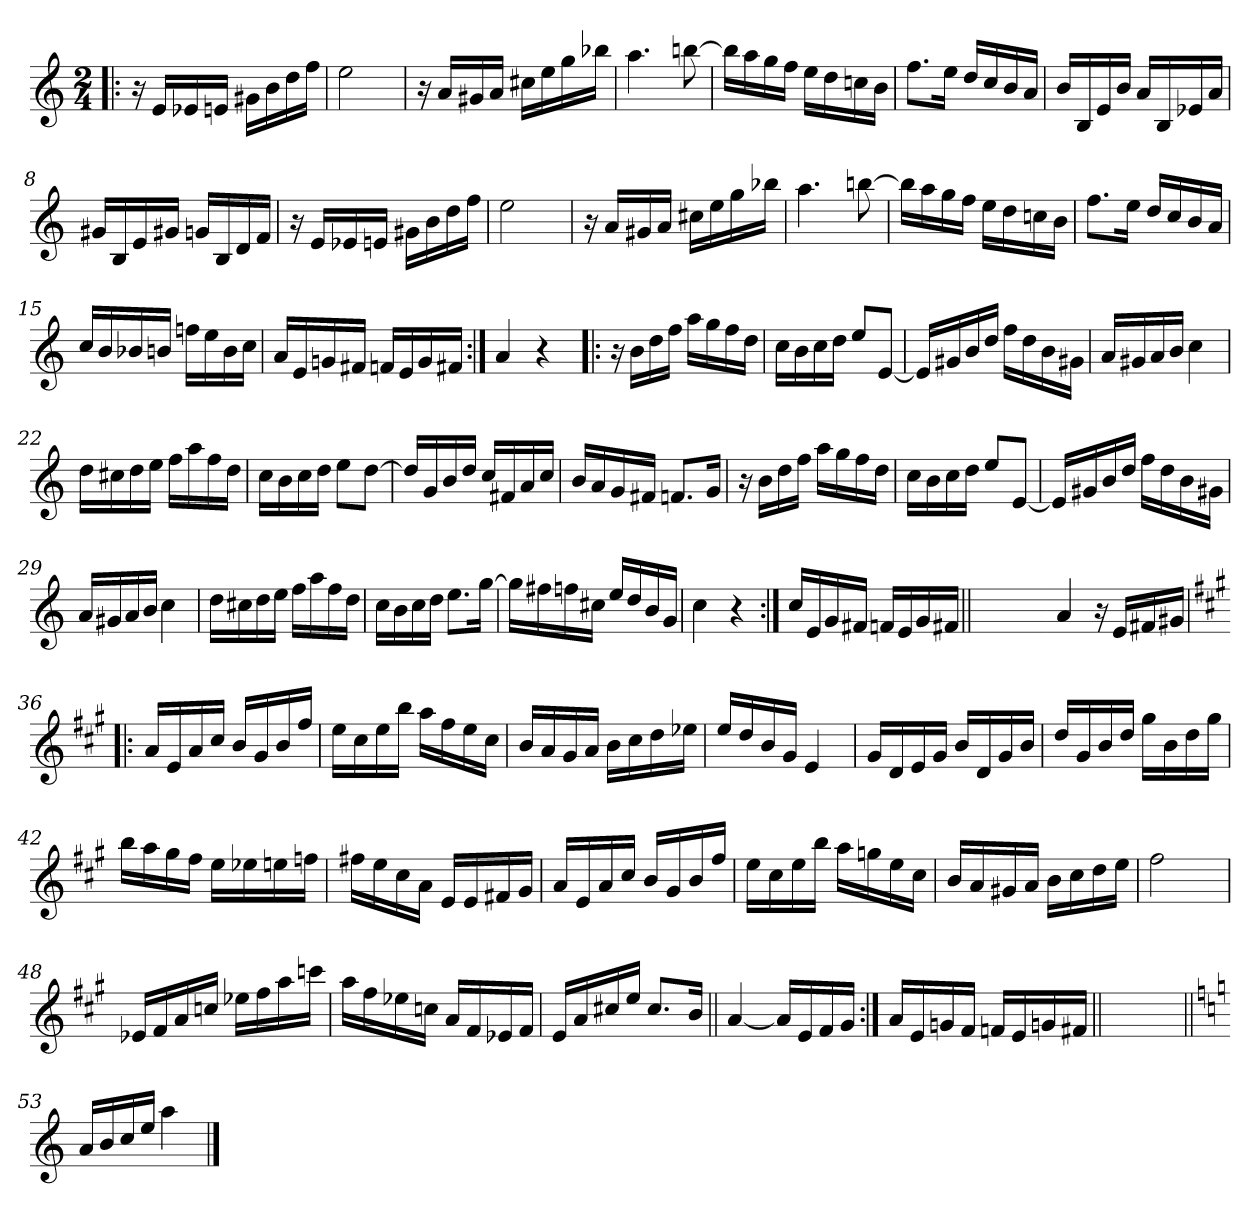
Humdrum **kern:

**kern
*part1
*staff1
*clefG2
*k[]
*C:
*M2/4
=1!|:
16r
16e/LL
16e-X/
16en/JJ
16g#X\LL
16b\
16dd\
16ff\JJ
=2
2ee\
=3
16r
16a/LL
16g#X/
16a/JJ
16cc#X\LL
16ee\
16gg\
16bb-X\JJ
=4
4.aa\
[8bbn\
!!LO:LB:g=z
=5
16bb\LL]
16aa\
16gg\
16ff\JJ
16ee\LL
16dd\
16ccn\
16b\JJ
=6
8.ff\L
16ee\Jk
16dd/LL
16cc/
16b/
16a/JJ
=7
16b/LL
16B/
16e/
16b/JJ
16a/LL
16B/
16e-X/
16a/JJ
=8
16g#X/LL
16B/
16e/
16g#X/JJ
16gn/LL
16B/
16d/
16f/JJ
!!LO:LB:g=z
=9
16r
16e/LL
16e-X/
16en/JJ
16g#X\LL
16b\
16dd\
16ff\JJ
=10
2ee\
=11
16r
16a/LL
16g#X/
16a/JJ
16cc#X\LL
16ee\
16gg\
16bb-X\JJ
=12
4.aa\
[8bbn\
!!LO:LB:g=z
=13
16bb\LL]
16aa\
16gg\
16ff\JJ
16ee\LL
16dd\
16ccn\
16b\JJ
=14
8.ff\L
16ee\Jk
16dd/LL
16cc/
16b/
16a/JJ
=15
16cc/LL
16b/
16b-X/
16bn/JJ
16ffn\LL
16ee\
16b\
16cc\JJ
=16
16a/LL
16e/
16gn/
16f#X/JJ
16fn/LL
16e/
16g/
16f#X/JJ
!!LO:LB:g=z
=17:|!
4a/
4r
=18!|:
16r
16b\LL
16dd\
16ff\JJ
16aa\LL
16gg\
16ff\
16dd\JJ
=19
16cc\LL
16b\
16cc\
16dd\JJ
8ee/L
[8e/J
=20
16e/LL]
16g#X/
16b/
16dd/JJ
16ff\LL
16dd\
16b\
16g#X\JJ
!!LO:LB:g=z
=21
16a/LL
16g#X/
16a/
16b/JJ
4cc\
=22
16dd\LL
16cc#X\
16dd\
16ee\JJ
16ff\LL
16aa\
16ff\
16dd\JJ
=23
16cc\LL
16b\
16cc\
16dd\JJ
8ee\L
[8dd\J
=24
16dd/LL]
16g/
16b/
16dd/JJ
16cc/LL
16f#X/
16a/
16cc/JJ
!!LO:LB:g=z
=25
16b/LL
16a/
16g/
16f#X/JJ
8.fn/L
16g/Jk
=26
16r
16b\LL
16dd\
16ff\JJ
16aa\LL
16gg\
16ff\
16dd\JJ
=27
16cc\LL
16b\
16cc\
16dd\JJ
8ee/L
[8e/J
=28
16e/LL]
16g#X/
16b/
16dd/JJ
16ff\LL
16dd\
16b\
16g#X\JJ
!!LO:LB:g=z
=29
16a/LL
16g#X/
16a/
16b/JJ
4cc\
=30
16dd\LL
16cc#X\
16dd\
16ee\JJ
16ff\LL
16aa\
16ff\
16dd\JJ
=31
16cc\LL
16b\
16cc\
16dd\JJ
8.ee\L
[16gg\Jk
=32
16gg\LL]
16ff#X\
16ffn\
16cc#X\JJ
16ee/LL
16dd/
16b/
16g/JJ
!!LO:LB:g=z
=33
4cc\
4r
=34:|!
16cc/LL
16e/
16g/
16f#X/JJ
16fn/LL
16e/
16g/
16f#X/JJ
=34X341||
2ryy
!!LO:PB:g=z
=35-
4a/
16r
16e/LL
16f#X/
16g#X/JJ
=36!|:
*k[f#c#g#]
*A:
16a/LL
16e/
16a/
16cc#/JJ
16b/LL
16g#/
16b/
16ff#/JJ
=37
16ee\LL
16cc#\
16ee\
16bb\JJ
16aa\LL
16ff#\
16ee\
16cc#\JJ
=38
16b/LL
16a/
16g#/
16a/JJ
16b\LL
16cc#\
16dd\
16ee-X\JJ
!!LO:LB:g=z
=39
16ee/LL
16dd/
16b/
16g#/JJ
4e/
=40
16g#/LL
16d/
16e/
16g#/JJ
16b/LL
16d/
16g#/
16b/JJ
=41
16dd/LL
16g#/
16b/
16dd/JJ
16gg#\LL
16b\
16dd\
16gg#\JJ
=42
16bb\LL
16aa\
16gg#\
16ff#\JJ
16ee\LL
16ee-X\
16een\
16ffn\JJ
!!LO:LB:g=z
=43
16ff#X\LL
16ee\
16cc#\
16a\JJ
16e/LL
16e/
16f#X/
16g#/JJ
=44
16a/LL
16e/
16a/
16cc#/JJ
16b/LL
16g#/
16b/
16ff#/JJ
=45
16ee\LL
16cc#\
16ee\
16bb\JJ
16aa\LL
16ggn\
16ee\
16cc#\JJ
=46
16b/LL
16a/
16g#X/
16a/JJ
16b\LL
16cc#\
16dd\
16ee\JJ
!!LO:LB:g=z
=47
2ff#\
=48
16e-X/LL
16f#/
16a/
16ccn/JJ
16ee-X\LL
16ff#\
16aa\
16cccn\JJ
=49
16aa\LL
16ff#\
16ee-X\
16ccn\JJ
16a/LL
16f#/
16e-X/
16f#/JJ
=50
16e/LL
16a/
16cc#X/
16ee/JJ
8.cc#/L
16b/Jk
!!LO:LB:g=z
=51||
[4a/
16a/LL]
16e/
16f#/
16g#/JJ
=52:|!
16a/LL
16e/
16gn/
16f#/JJ
16fn/LL
16e/
16gn/
16f#X/JJ
=52X522||
2ryy
=53||
*k[]
*C:
16a/LL
16b/
16cc/
16ee/JJ
4aa\
==
*-
